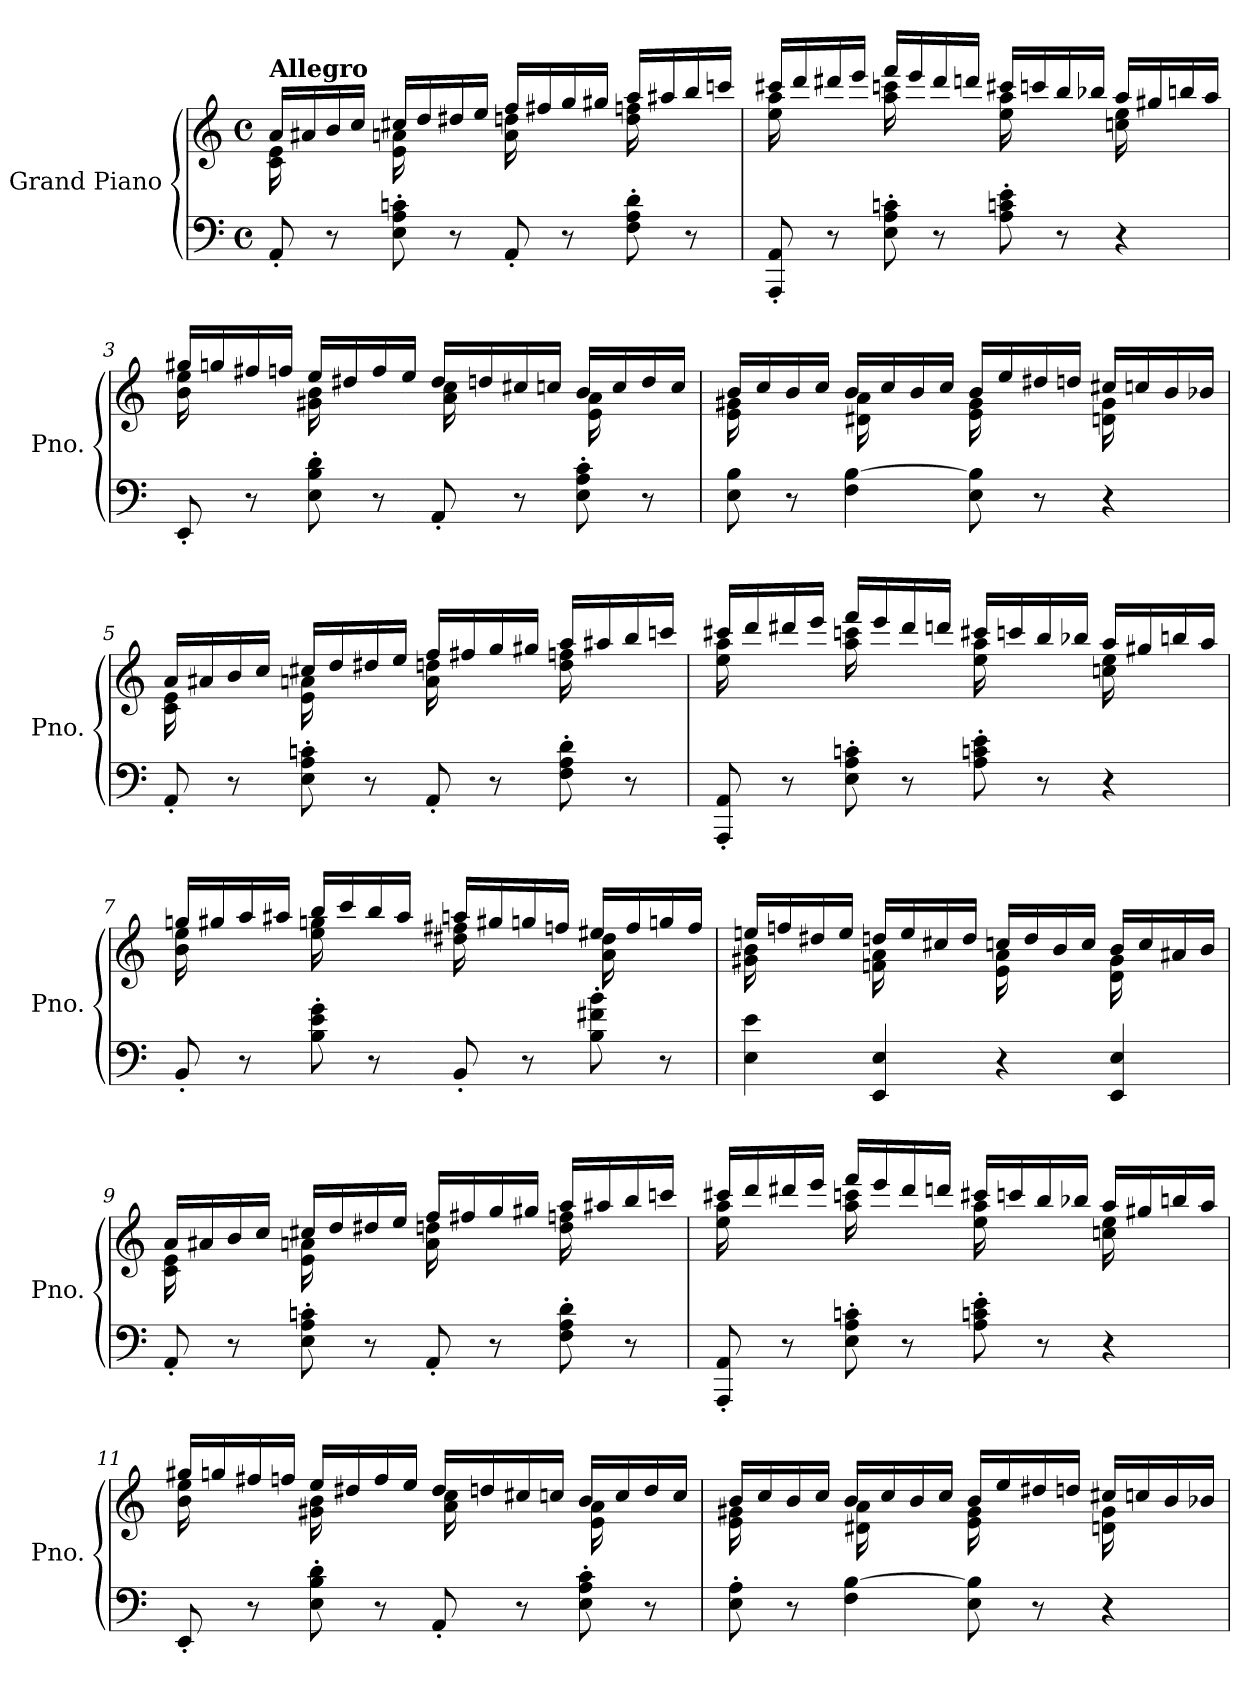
**kern	**kern
*part1	*part1
*staff2	*staff1
*I"Grand Piano	*
*I'Pno.	*
*clefF4	*clefG2
*k[]	*k[]
*M4/4	*M4/4
*met(c)	*met(c)
=1	=1
*	*^
!	!LO:TX:a:B:t=Allegro	!
8AA'/	16a/LL	16c\ 16e\
.	16a#X/	8.ryy
8r	16b/	.
.	16cc/JJ	.
8E\' 8A\' 8cn\'	16cc#X/LL	16e\ 16an\
.	16dd/	8.ryy
8r	16dd#X/	.
.	16ee/JJ	.
8AA'/	16ff/LL	16a\ 16ddn\
.	16ff#X/	8.ryy
8r	16gg/	.
.	16gg#X/JJ	.
8F\' 8A\' 8d\'	16aa/LL	16dd\ 16ffn\
.	16aa#X/	8.ryy
8r	16bb/	.
.	16cccn/JJ	.
!!LO:LB:g=z	!!
=2	=2	=2
8AAA/' 8AA/'	16ccc#X/LL	16ee\ 16aa\
.	16ddd/	8.ryy
8r	16ddd#X/	.
.	16eee/JJ	.
8E\' 8A\' 8cn\'	16fff/LL	16aa\ 16cccn\
.	16eee/	8.ryy
8r	16ddd#/	.
.	16dddn/JJ	.
8A\' 8cn\' 8e\'	16ccc#X/LL	16ee\ 16aa\
.	16cccn/	8.ryy
8r	16bb/	.
.	16bb-X/JJ	.
4r	16aa/LL	16ccn\ 16ee\
.	16gg#X/	8.ryy
.	16bbn/	.
.	16aa/JJ	.
!!LO:LB:g=z	!!
=3	=3	=3
8EE'/	16gg#X/LL	16b\ 16ee\
.	16ggn/	8.ryy
8r	16ff#X/	.
.	16ffn/JJ	.
8E\' 8B\' 8d\'	16ee/LL	16g#X\ 16b\
.	16dd#X/	8.ryy
8r	16ff/	.
.	16ee/JJ	.
8AA'/	16dd#/LL	16a\ 16cc\
.	16ddn/	8.ryy
8r	16cc#X/	.
.	16ccn/JJ	.
8E\' 8A\' 8c\'	16b/LL	16e\ 16a\
.	16cc/	8.ryy
8r	16dd/	.
.	16cc/JJ	.
=4	=4	=4
8E\ 8B\	16b/LL	16e\ 16g#X\
.	16cc/	8.ryy
8r	16b/	.
.	16cc/JJ	.
4F\ [4B\	16b/LL	16d#X\ 16a\
.	16cc/	8.ryy
.	16b/	.
.	16cc/JJ	.
8E\ 8B\]	16b/LL	16e\ 16g#\
.	16ee/	8.ryy
8r	16dd#X/	.
.	16ddn/JJ	.
4r	16cc#X/LL	16dn\ 16g#\
.	16ccn/	8.ryy
.	16b/	.
.	16b-X/JJ	.
!!LO:LB:g=z	!!
=5	=5	=5
8AA'/	16a/LL	16c\ 16e\
.	16a#X/	8.ryy
8r	16b/	.
.	16cc/JJ	.
8E\' 8A\' 8cn\'	16cc#X/LL	16e\ 16an\
.	16dd/	8.ryy
8r	16dd#X/	.
.	16ee/JJ	.
8AA'/	16ff/LL	16a\ 16ddn\
.	16ff#X/	8.ryy
8r	16gg/	.
.	16gg#X/JJ	.
8F\' 8A\' 8d\'	16aa/LL	16dd\ 16ffn\
.	16aa#X/	8.ryy
8r	16bb/	.
.	16cccn/JJ	.
!!LO:LB:g=z	!!
=6	=6	=6
8AAA/' 8AA/'	16ccc#X/LL	16ee\ 16aa\
.	16ddd/	8.ryy
8r	16ddd#X/	.
.	16eee/JJ	.
8E\' 8A\' 8cn\'	16fff/LL	16aa\ 16cccn\
.	16eee/	8.ryy
8r	16ddd#/	.
.	16dddn/JJ	.
8A\' 8cn\' 8e\'	16ccc#X/LL	16ee\ 16aa\
.	16cccn/	8.ryy
8r	16bb/	.
.	16bb-X/JJ	.
4r	16aa/LL	16ccn\ 16ee\
.	16gg#X/	8.ryy
.	16bbn/	.
.	16aa/JJ	.
!!LO:PB:g=z	!!
=7	=7	=7
8BB'/	16ggn/LL	16b\ 16ee\
.	16gg#X/	8.ryy
8r	16aa/	.
.	16aa#X/JJ	.
8B\' 8e\' 8g\'	16bb/LL	16ee\ 16ggn\
.	16ccc/	8.ryy
8r	16bb/	.
.	16aa#/JJ	.
8BB'/	16aan/LL	16dd#X\ 16ff#X\
.	16gg#X/	8.ryy
8r	16ggn/	.
.	16ffn/JJ	.
8B\' 8f#X\' 8b\'	16ee#X/LL	16a\ 16dd#\
.	16ff/	8.ryy
8r	16ggn/	.
.	16ff/JJ	.
!!LO:LB:g=z	!!
=8	=8	=8
4E\ 4e\	16een/LL	16g#X\ 16b\
.	16ffn/	8.ryy
.	16dd#X/	.
.	16ee/JJ	.
4EE/ 4E/	16ddn/LL	16fn\ 16a\
.	16ee/	8.ryy
.	16cc#X/	.
.	16dd/JJ	.
4r	16ccn/LL	16e\ 16a\
.	16dd/	8.ryy
.	16b/	.
.	16cc/JJ	.
4EE/ 4E/	16b/LL	16d\ 16g#\
.	16cc/	8.ryy
.	16a#X/	.
.	16b/JJ	.
=9	=9	=9
8AA'/	16a/LL	16c\ 16e\
.	16a#X/	8.ryy
8r	16b/	.
.	16cc/JJ	.
8E\' 8A\' 8cn\'	16cc#X/LL	16e\ 16an\
.	16dd/	8.ryy
8r	16dd#X/	.
.	16ee/JJ	.
8AA'/	16ff/LL	16a\ 16ddn\
.	16ff#X/	8.ryy
8r	16gg/	.
.	16gg#X/JJ	.
8F\' 8A\' 8d\'	16aa/LL	16dd\ 16ffn\
.	16aa#X/	8.ryy
8r	16bb/	.
.	16cccn/JJ	.
!!LO:LB:g=z	!!
=10	=10	=10
8AAA/' 8AA/'	16ccc#X/LL	16ee\ 16aa\
.	16ddd/	8.ryy
8r	16ddd#X/	.
.	16eee/JJ	.
8E\' 8A\' 8cn\'	16fff/LL	16aa\ 16cccn\
.	16eee/	8.ryy
8r	16ddd#/	.
.	16dddn/JJ	.
8A\' 8cn\' 8e\'	16ccc#X/LL	16ee\ 16aa\
.	16cccn/	8.ryy
8r	16bb/	.
.	16bb-X/JJ	.
4r	16aa/LL	16ccn\ 16ee\
.	16gg#X/	8.ryy
.	16bbn/	.
.	16aa/JJ	.
!!LO:LB:g=z	!!
=11	=11	=11
8EE'/	16gg#X/LL	16b\ 16ee\
.	16ggn/	8.ryy
8r	16ff#X/	.
.	16ffn/JJ	.
8E\' 8B\' 8d\'	16ee/LL	16g#X\ 16b\
.	16dd#X/	8.ryy
8r	16ff/	.
.	16ee/JJ	.
8AA'/	16dd#/LL	16a\ 16cc\
.	16ddn/	8.ryy
8r	16cc#X/	.
.	16ccn/JJ	.
8E\' 8A\' 8c\'	16b/LL	16e\ 16a\
.	16cc/	8.ryy
8r	16dd/	.
.	16cc/JJ	.
=12	=12	=12
8E\' 8A\'	16b/LL	16e\ 16g#X\
.	16cc/	8.ryy
8r	16b/	.
.	16cc/JJ	.
4F\ [4B\	16b/LL	16d#X\ 16a\
.	16cc/	8.ryy
.	16b/	.
.	16cc/JJ	.
8E\ 8B\]	16b/LL	16e\ 16g#\
.	16ee/	8.ryy
8r	16dd#X/	.
.	16ddn/JJ	.
4r	16cc#X/LL	16dn\ 16g#\
.	16ccn/	8.ryy
.	16b/	.
.	16b-X/JJ	.
*	*v	*v
=	=
*-	*-
